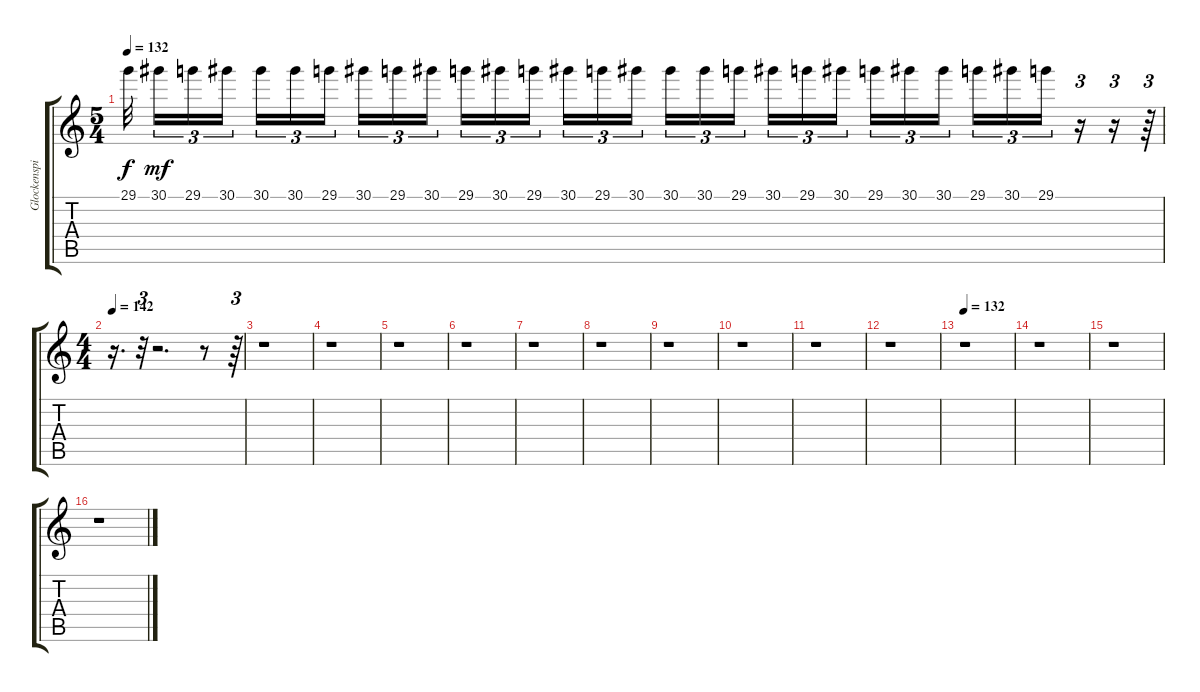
\track ("Glockenspiel" "Glockenspi") {instrument glockenspiel}
\staff {score tabs}
\tuning (D4 A3 F3 C3 G2 D2) {hide}
\ts (5 4)
\tempo 132
\clef g2
\ks c
29.1{t}.32{dy f} 30.1.16{tu (3 2) dy mf} 29.1.16{tu (3 2)} 30.1.16{tu (3 2)} 30.1.16{tu (3 2)} 30.1.16{tu (3 2)} 29.1.16{tu (3 2)} 30.1.16{tu (3 2)} 29.1.16{tu (3 2)} 30.1.16{tu (3 2)} 29.1.16{tu (3 2)} 30.1.16{tu (3 2)} 29.1.16{tu (3 2)} 30.1.16{tu (3 2)} 29.1.16{tu (3 2)} 30.1.16{tu (3 2)} 30.1.16{tu (3 2)} 30.1.16{tu (3 2)} 29.1.16{tu (3 2)} 30.1.16{tu (3 2)} 29.1.16{tu (3 2)} 30.1.16{tu (3 2)} 29.1.16{tu (3 2)} 30.1.16{tu (3 2)} 30.1.16{tu (3 2)} 29.1.16{tu (3 2)} 30.1.16{tu (3 2)} 29.1.16{tu (3 2)} r.16{tu (3 2)} r.16{tu (3 2)} r.64{tu (3 2)} |
\ts (4 4)
\tempo 142
r.16{d} r.32{tu (3 2)} r.2{d} r.8 r.64{tu (3 2)} |
r.1 |
r.1 |
r.1 |
r.1 |
r.1 |
r.1 |
r.1 |
r.1 |
r.1 |
r.1 |
\tempo 132
r.1 |
r.1 |
r.1 |
r.1
